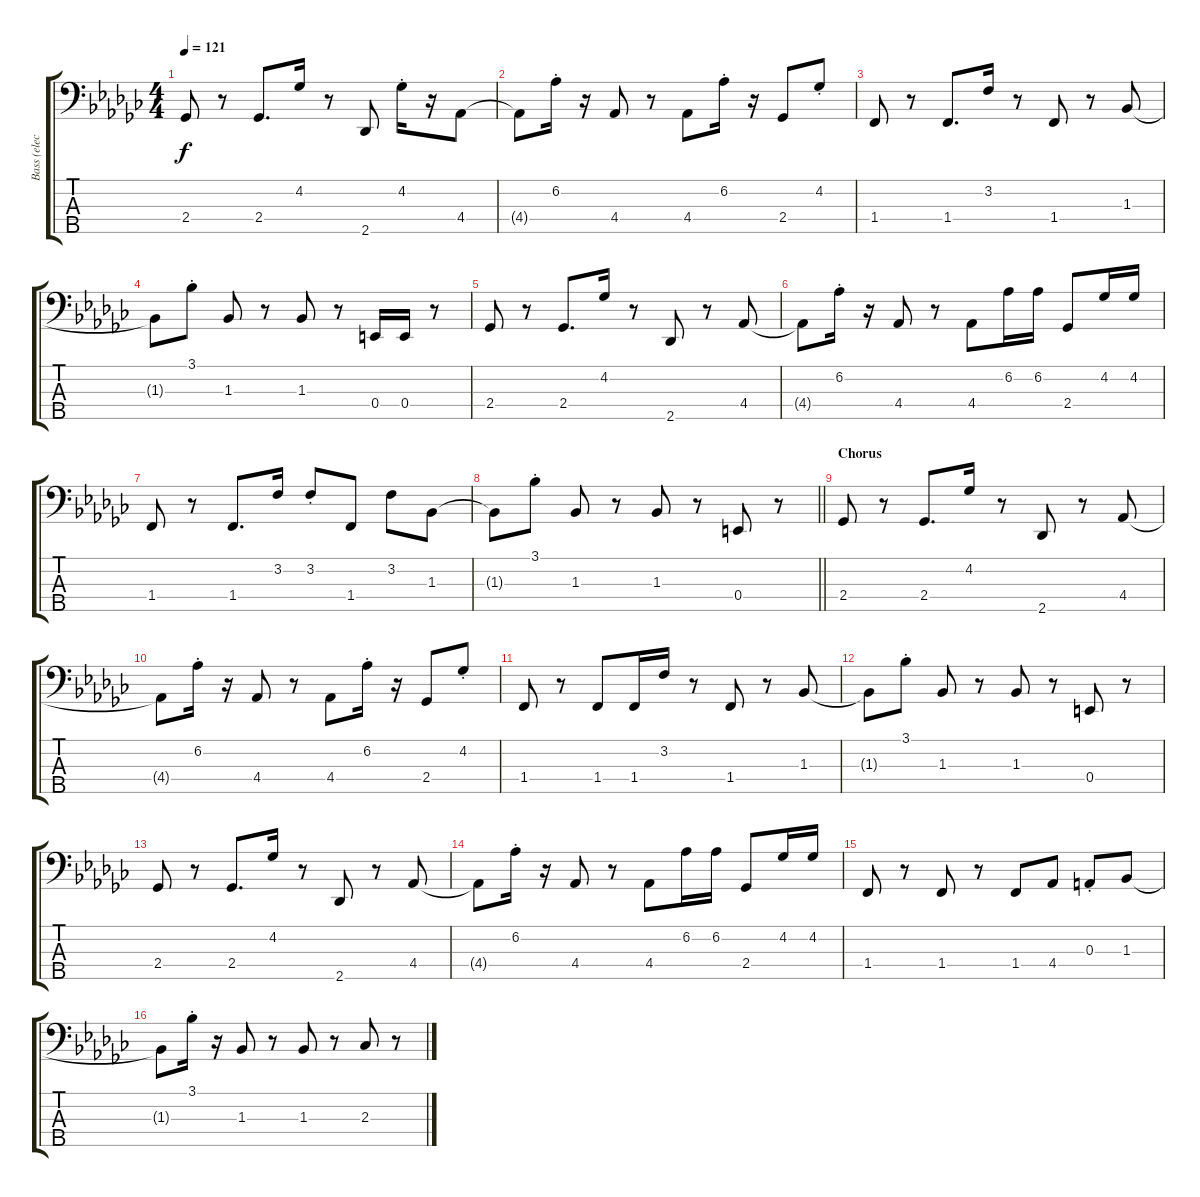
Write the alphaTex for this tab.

\track ("Bass (elec.)" "Bass (elec") {instrument electricbasspick}
\staff {score tabs}
\tuning (G2 D2 A1 E1 B0) {hide}
\ts (4 4)
\tempo 121
\clef f4
\ks ebminor
2.4.8{dy f} r.8 2.4.8{d} 4.2.16 r.8 2.5.8 4.2{st}.16 r.16 4.4.8 |
4.4{t}.8 6.2{st}.16 r.16 4.4.8 r.8 4.4.8 6.2{st}.16 r.16 2.4.8 4.2{st}.8 |
1.4.8 r.8 1.4.8{d} 3.2.16 r.8 1.4.8 r.8 1.3.8 |
1.3{t}.8 3.1{st}.8 1.3.8 r.8 1.3.8 r.8 0.4.16 0.4.16 r.8 |
2.4.8 r.8 2.4.8{d} 4.2.16 r.8 2.5.8 r.8 4.4.8 |
4.4{t}.8 6.2{st}.16 r.16 4.4.8 r.8 4.4.8 6.2.16 6.2.16 2.4.8 4.2.16 4.2.16 |
1.4.8 r.8 1.4.8{d} 3.2.16 3.2{st}.8 1.4.8 3.2.8 1.3.8 |
\barLineRight lightlight
1.3{t}.8 3.1{st}.8 1.3.8 r.8 1.3.8 r.8 0.4.8 r.8 |
\section ("" "Chorus")
2.4.8 r.8 2.4.8{d} 4.2.16 r.8 2.5.8 r.8 4.4.8 |
4.4{t}.8 6.2{st}.16 r.16 4.4.8 r.8 4.4.8 6.2{st}.16 r.16 2.4.8 4.2{st}.8 |
1.4.8 r.8 1.4.8 1.4.16 3.2.16 r.8 1.4.8 r.8 1.3.8 |
1.3{t}.8 3.1{st}.8 1.3.8 r.8 1.3.8 r.8 0.4.8 r.8 |
2.4.8 r.8 2.4.8{d} 4.2.16 r.8 2.5.8 r.8 4.4.8 |
4.4{t}.8 6.2{st}.16 r.16 4.4.8 r.8 4.4.8 6.2.16 6.2.16 2.4.8 4.2.16 4.2.16 |
1.4.8 r.8 1.4.8 r.8 1.4.8 4.4.8 0.3{st}.8 1.3.8 |
1.3{t}.8 3.1{st}.16 r.16 1.3.8 r.8 1.3.8 r.8 2.3.8 r.8
